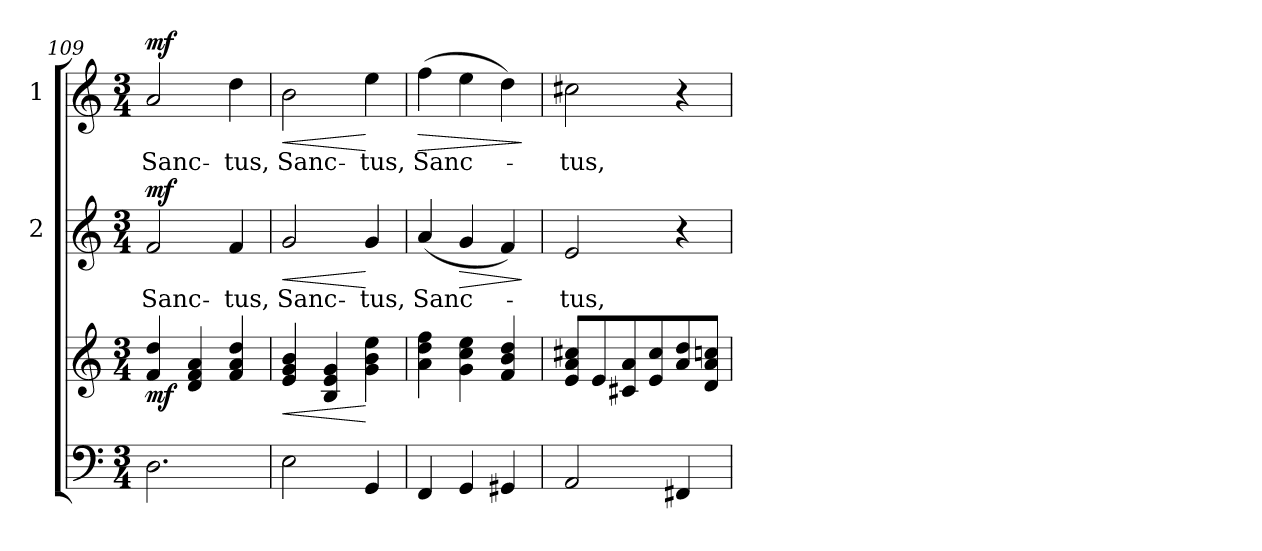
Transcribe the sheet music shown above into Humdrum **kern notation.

**kern	**kern	**dynam	**kern	**text	**dynam	**kern	**text	**dynam
*part3	*part3	*part3	*part2	*part2	*part2	*part1	*part1	*part1
*staff4	*staff3	*staff3/4	*staff2	*staff2	*staff2	*staff1	*staff1	*staff1
*	*	*	*I"2	*	*	*I"1	*	*
*clefF4	*clefG2	*	*clefG2	*	*	*clefG2	*	*
*	*	*	*ITrd7c12	*	*	*ITrd7c12	*	*
*k[]	*k[]	*	*k[]	*	*	*k[]	*	*
*C:	*C:	*	*C:	*	*	*C:	*	*
*M3/4	*M3/4	*	*M3/4	*	*	*M3/4	*	*
=109	=109	=109	=109	=109	=109	=109	=109	=109
!	!	!LO:DY:b	!	!LO:LY:b	!LO:DY:a	!	!LO:LY:b	!LO:DY:a
2.D\	4f/ 4dd/	mf	2F/	Sanc-	mf	2A/	Sanc-	mf
.	4d/ 4f/ 4a/	.	.	.	.	.	.	.
!	!	!	!	!LO:LY:b	!	!	!LO:LY:b	!
.	4f/ 4a/ 4dd/	.	4F/	-tus,	.	4d\	-tus,	.
=110	=110	=110	=110	=110	=110	=110	=110	=110
!	!	!LO:HP:b	!	!LO:LY:b	!LO:HP:b	!	!LO:LY:b	!LO:HP:b
2E\	4e/ 4g/ 4b/	<	2G/	Sanc-	<	2B\	Sanc-	<
.	4B/ 4e/ 4g/	.	.	.	.	.	.	.
!	!	!	!	!LO:LY:b	!	!	!LO:LY:b	!
4GG/	4g\ 4b\ 4ee\	[	4G/	-tus,	[	4e\	-tus,	[
=111	=111	=111	=111	=111	=111	=111	=111	=111
!	!	!	!	!LO:LY:b	!	!	!LO:LY:b	!LO:HP:b
4FF/	4a\ 4dd\ 4ff\	.	(<4A/	Sanc-	.	(>4f\	Sanc-	>
!	!	!	!	!	!LO:HP:b	!	!	!
4GG/	4g\ 4cc\ 4ee\	.	4G/	.	>	4e\	.	.
4GG#X/	4f/ 4b/ 4dd/	.	4F/)	.	.	4d\)	.	.
.	.	.	.	.	]	.	.	]
=112	=112	=112	=112	=112	=112	=112	=112	=112
!	!	!	!	!LO:LY:b	!	!	!LO:LY:b	!
2AA/	8e/ 8a/ 8cc#X/L	.	2E/	-tus,	.	2c#X\	-tus,	.
.	8e/	.	.	.	.	.	.	.
.	8c#X/ 8a/	.	.	.	.	.	.	.
.	8e/ 8cc#/	.	.	.	.	.	.	.
4FF#X/	8a/ 8dd/	.	4r	.	.	4r	.	.
.	8d/ 8a/ 8ccn/J	.	.	.	.	.	.	.
=	=	=	=	=	=	=	=	=
*-	*-	*-	*-	*-	*-	*-	*-	*-
